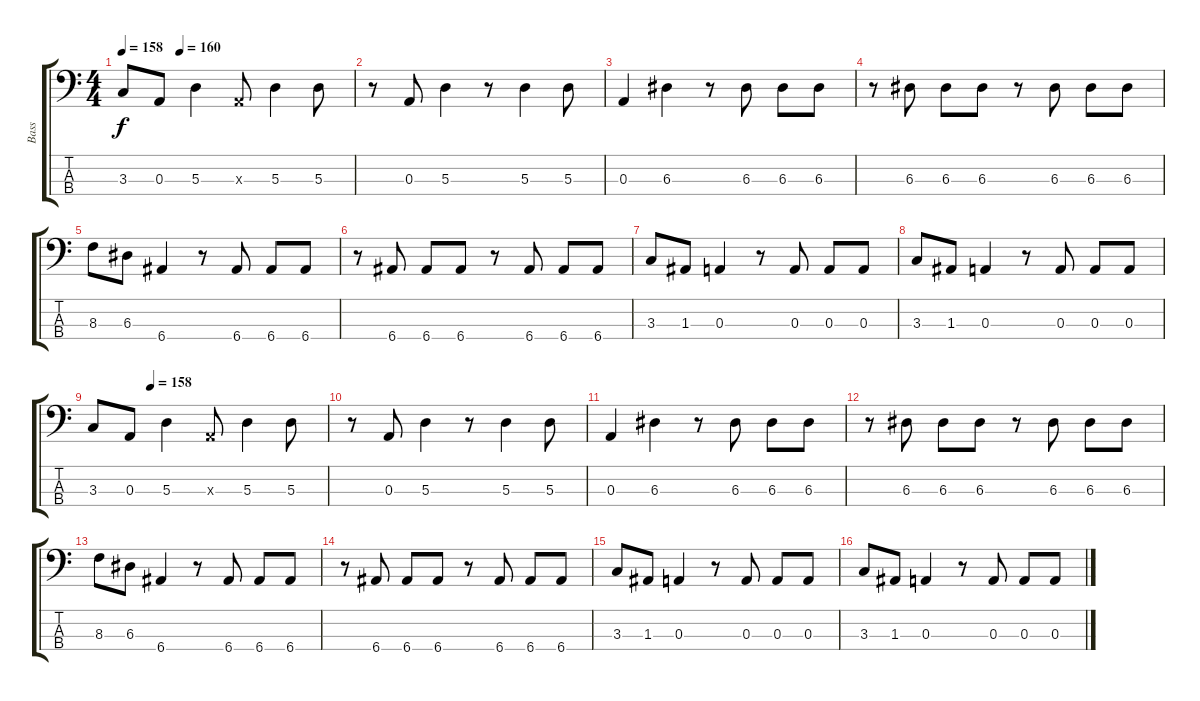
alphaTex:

\track ("Bass" "Bass") {instrument acousticguitarnylon}
\staff {score tabs}
\tuning (G2 D2 A1 E1) {hide}
\ts (4 4)
\tempo 158
\tempo (160 0.25)
\clef f4
\ks c
3.3.8{dy f} 0.3.8 5.3.4 0.3{x}.8 5.3.4 5.3.8 |
r.8 0.3.8 5.3.4 r.8 5.3.4 5.3.8 |
0.3.4 6.3.4 r.8 6.3.8 6.3.8 6.3.8 |
r.8 6.3.8 6.3.8 6.3.8 r.8 6.3.8 6.3.8 6.3.8 |
8.3.8 6.3.8 6.4.4 r.8 6.4.8 6.4.8 6.4.8 |
r.8 6.4.8 6.4.8 6.4.8 r.8 6.4.8 6.4.8 6.4.8 |
3.3.8 1.3.8 0.3.4 r.8 0.3.8 0.3.8 0.3.8 |
3.3.8 1.3.8 0.3.4 r.8 0.3.8 0.3.8 0.3.8 |
\tempo (158 0.25)
3.3.8 0.3.8 5.3.4 0.3{x}.8 5.3.4 5.3.8 |
r.8 0.3.8 5.3.4 r.8 5.3.4 5.3.8 |
0.3.4 6.3.4 r.8 6.3.8 6.3.8 6.3.8 |
r.8 6.3.8 6.3.8 6.3.8 r.8 6.3.8 6.3.8 6.3.8 |
8.3.8 6.3.8 6.4.4 r.8 6.4.8 6.4.8 6.4.8 |
r.8 6.4.8 6.4.8 6.4.8 r.8 6.4.8 6.4.8 6.4.8 |
3.3.8 1.3.8 0.3.4 r.8 0.3.8 0.3.8 0.3.8 |
3.3.8 1.3.8 0.3.4 r.8 0.3.8 0.3.8 0.3.8
